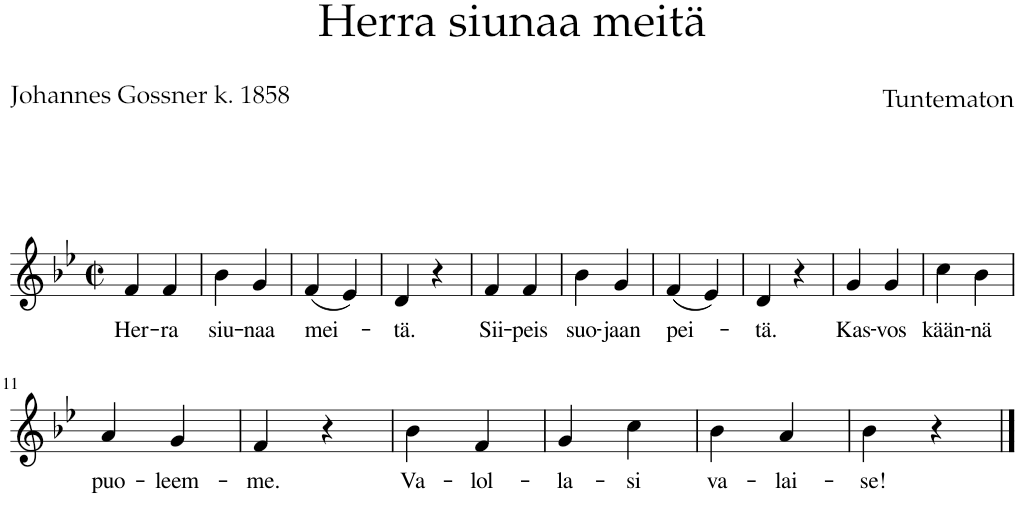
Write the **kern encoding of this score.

**kern	**text
*part1	*part1
*staff1	*staff1
*I"Staff	*
*clefG2	*
*k[b-e-]	*
*M2/2	*
*met(c|)	*
=1	=1
!	!LO:LY:b
4f/	Her-
!	!LO:LY:b
4f/	-ra
=2	=2
!	!LO:LY:b
4b-\	siu-
!	!LO:LY:b
4g/	-naa
=3	=3
!	!LO:LY:b
(4f/	mei-
4e-/)	.
=4	=4
!	!LO:LY:b
4d/	-tä.
4r	.
=5	=5
!	!LO:LY:b
4f/	Sii-
!	!LO:LY:b
4f/	-peis
=6	=6
!	!LO:LY:b
4b-\	suo-
!	!LO:LY:b
4g/	-jaan
=7	=7
!	!LO:LY:b
(4f/	pei-
4e-/)	.
=8	=8
!	!LO:LY:b
4d/	-tä.
4r	.
=9	=9
!	!LO:LY:b
4g/	Kas-
!	!LO:LY:b
4g/	-vos
=10	=10
!	!LO:LY:b
4cc\	kään-
!	!LO:LY:b
4b-\	-nä
!!LO:LB:g=z
=11	=11
!	!LO:LY:b
4a/	puo-
!	!LO:LY:b
4g/	-leem-
=12	=12
!	!LO:LY:b
4f/	-me.
4r	.
=13	=13
!	!LO:LY:b
4b-\	Va-
!	!LO:LY:b
4f/	-lol-
=14	=14
!	!LO:LY:b
4g/	-la-
!	!LO:LY:b
4cc\	-si
=15	=15
!	!LO:LY:b
4b-\	va-
!	!LO:LY:b
4a/	-lai-
=16	=16
!	!LO:LY:b
4b-\	-se!
4r	.
==	==
*-	*-
